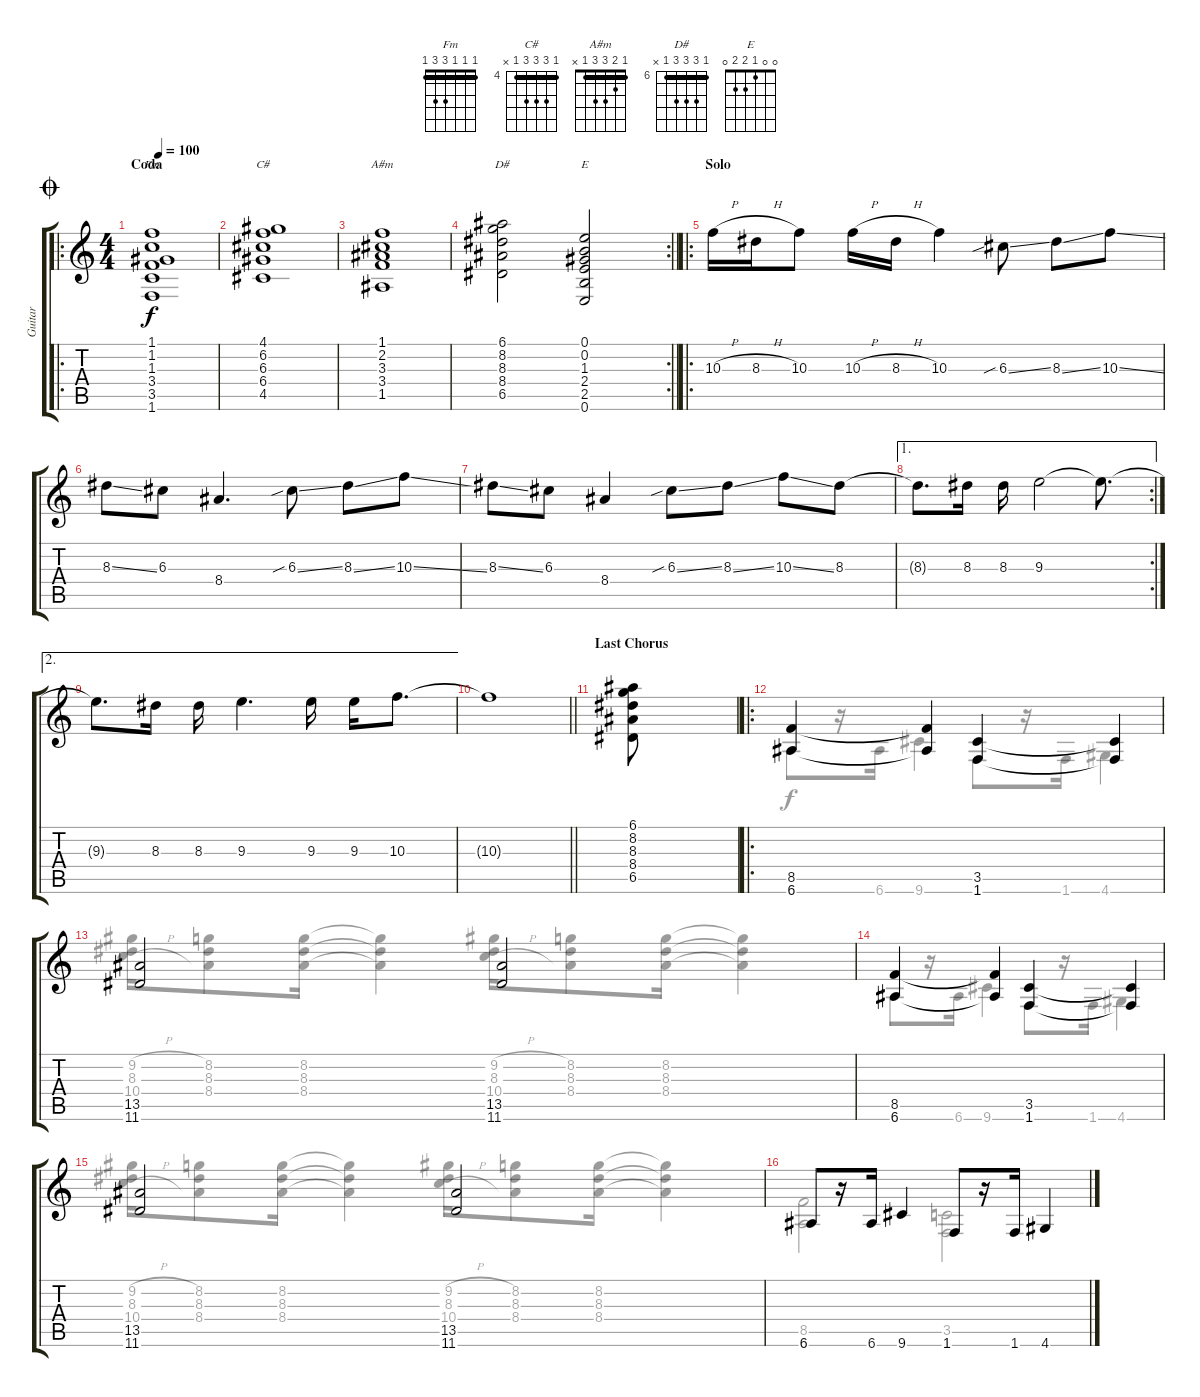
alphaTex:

\track ("Guitar" "Guitar") {instrument overdrivenguitar}
\staff {score tabs}
\tuning (E4 B3 G3 D3 A2 E2) {hide}
\chord ("Fm" 1 1 1 3 3 1) {barre 1}
\chord ("C#" 4 6 6 6 4 x) {firstfret 4 barre 4}
\chord ("A#m" 1 2 3 3 1 x) {barre 1}
\chord ("D#" 6 8 8 8 6 x) {firstfret 6 barre 6}
\chord ("E" 0 0 1 2 2 0)
\voice
\ro
\ts (4 4)
\section ("" "Coda")
\jump coda
\tempo 100
\clef g2
\ks c
(1.1 1.2 1.3 3.4 3.5 1.6).1{ch "Fm" dy f} |
(4.1 6.2 6.3 6.4 4.5).1{ch "C#"} |
(1.1 2.2 3.3 3.4 1.5).1{ch "A#m"} |
\rc 2
\barLineRight lightlight
(6.1 8.2 8.3 8.4 6.5).2{ch "D#"} (0.1 0.2 1.3 2.4 2.5 0.6).2{ch "E"} |
\ro
\section ("" "Solo")
10.3{h}.16 8.3{h}.16 10.3.8 10.3{h}.16 8.3{h}.16 10.3.4 6.3{sib ss}.8 8.3{ss}.8 10.3{ss}.8 |
8.3{ss}.8 6.3.8 8.4.4{d} 6.3{sib ss}.8 8.3{ss}.8 10.3{ss}.8 |
8.3{ss}.8 6.3.8 8.4.4 6.3{sib ss}.8 8.3{ss}.8 10.3{ss}.8 8.3.8 |
\ae 1
\rc 2
8.3{t}.8{d} 8.3.16 8.3.16 9.3.2 9.3{t}.8{d} |
\ae 2
9.3{t}.8{d} 8.3.16 8.3.16 9.3.4{d} 9.3.16 9.3.16 10.3.8{d} |
\barLineRight lightlight
10.3{t}.1 |
\section ("" "Last Chorus")
(6.1 8.2 8.3 8.4 6.5).8 |
\ro
(8.5 6.6).4 (8.5{t} 6.6{t}).4 (3.5 1.6).4 (3.5{t} 1.6{t}).4 |
(13.5 11.6).2 (13.5 11.6).2 |
(8.5 6.6).4 (8.5{t} 6.6{t}).4 (3.5 1.6).4 (3.5{t} 1.6{t}).4 |
(13.5 11.6).2 (13.5 11.6).2 |
6.6.8 r.16 6.6.16 9.6.4 1.6.8 r.16 1.6.16 4.6.4
\voice
\clef g2
\ottava regular
\simile none
\ks c
|
|
|
\barLineRight lightlight
|
|
|
|
|
|
\barLineRight lightlight
|
|
6.6.8 r.16 6.6.16 9.6.4 1.6.8 r.16 1.6.16 4.6.4 |
(9.2{h} 8.3 10.4{h}).16 (8.2 8.3 8.4).8 (8.2 8.3 8.4).16 (8.2{t} 8.3{t} 8.4{t}).4 (9.2{h} 8.3 10.4{h}).16 (8.2 8.3 8.4).8 (8.2 8.3 8.4).16 (8.2{t} 8.3{t} 8.4{t}).4 |
6.6.8 r.16 6.6.16 9.6.4 1.6.8 r.16 1.6.16 4.6.4 |
(9.2{h} 8.3 10.4{h}).16 (8.2 8.3 8.4).8 (8.2 8.3 8.4).16 (8.2{t} 8.3{t} 8.4{t}).4 (9.2{h} 8.3 10.4{h}).16 (8.2 8.3 8.4).8 (8.2 8.3 8.4).16 (8.2{t} 8.3{t} 8.4{t}).4 |
(8.5 6.6).2 (3.5 1.6).2
